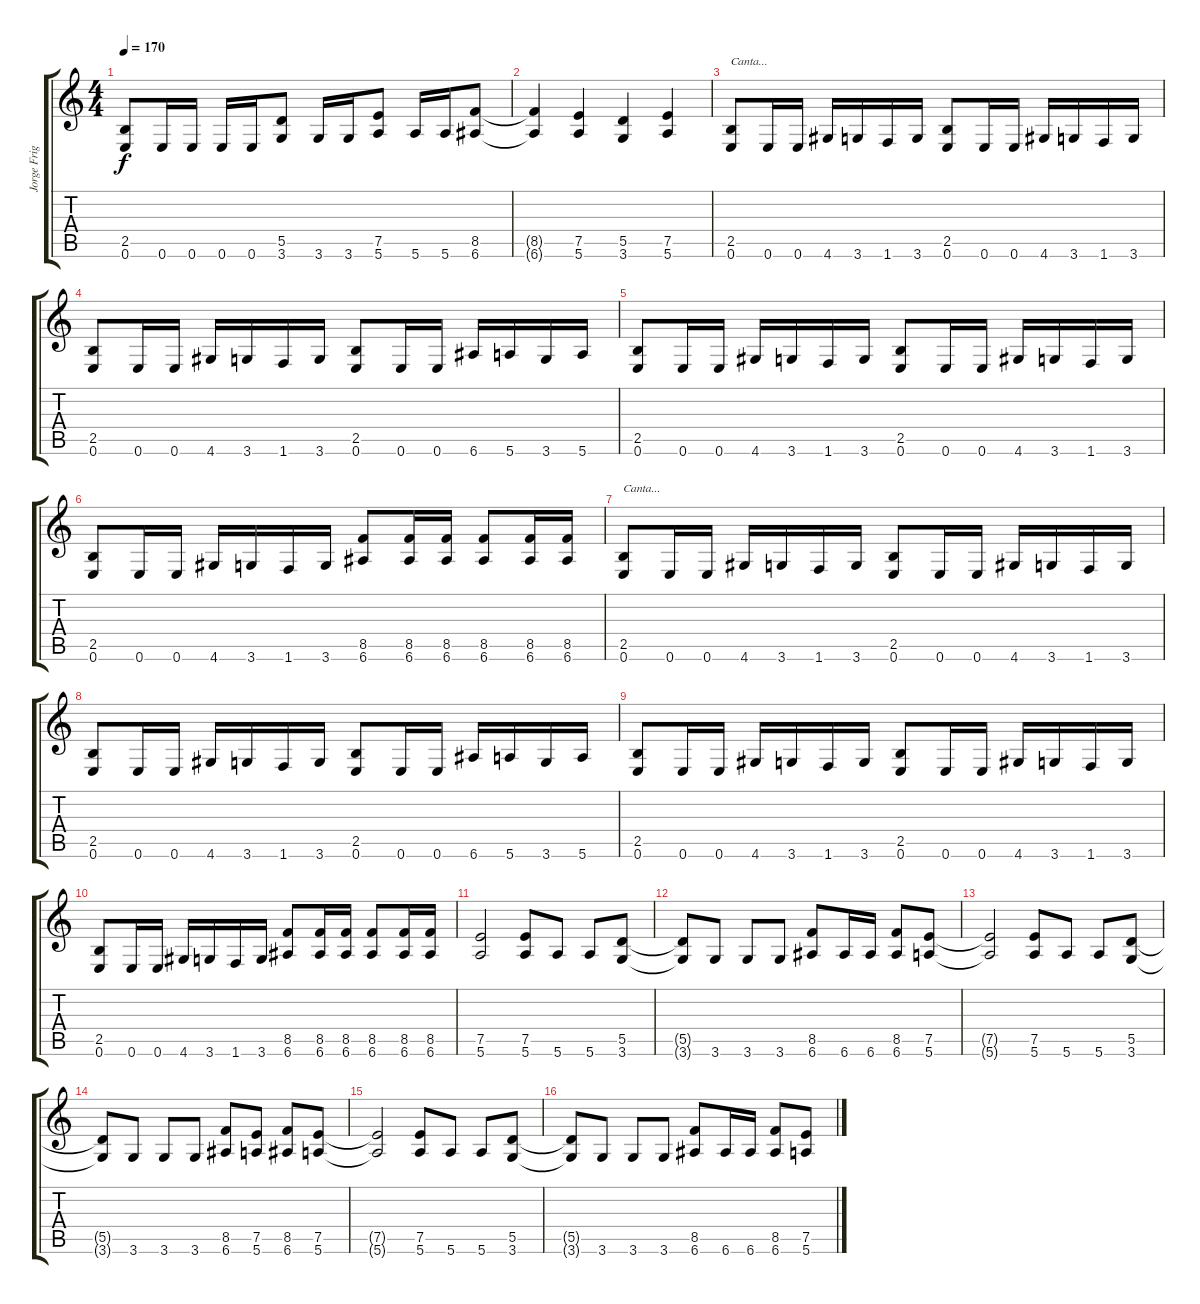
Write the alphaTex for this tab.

\track ("Jorge Frigerio Base B" "Jorge Frig") {instrument overdrivenguitar}
\staff {score tabs}
\tuning (E4 B3 G3 D3 A2 E2) {hide}
\ts (4 4)
\tempo 170
\clef g2
\ks c
(2.5 0.6).8{dy f} 0.6.16 0.6.16 0.6.16 0.6.16 (5.5 3.6).8 3.6.16 3.6.16 (7.5 5.6).8 5.6.16 5.6.16 (8.5 6.6).8 |
(8.5{t} 6.6{t}).4 (7.5 5.6).4 (5.5 3.6).4 (7.5 5.6).4 |
(2.5 0.6).8{txt "Canta..."} 0.6.16 0.6.16 4.6.16 3.6.16 1.6.16 3.6.16 (2.5 0.6).8 0.6.16 0.6.16 4.6.16 3.6.16 1.6.16 3.6.16 |
(2.5 0.6).8 0.6.16 0.6.16 4.6.16 3.6.16 1.6.16 3.6.16 (2.5 0.6).8 0.6.16 0.6.16 6.6.16 5.6.16 3.6.16 5.6.16 |
(2.5 0.6).8 0.6.16 0.6.16 4.6.16 3.6.16 1.6.16 3.6.16 (2.5 0.6).8 0.6.16 0.6.16 4.6.16 3.6.16 1.6.16 3.6.16 |
(2.5 0.6).8 0.6.16 0.6.16 4.6.16 3.6.16 1.6.16 3.6.16 (8.5 6.6).8 (8.5 6.6).16 (8.5 6.6).16 (8.5 6.6).8 (8.5 6.6).16 (8.5 6.6).16 |
(2.5 0.6).8{txt "Canta..."} 0.6.16 0.6.16 4.6.16 3.6.16 1.6.16 3.6.16 (2.5 0.6).8 0.6.16 0.6.16 4.6.16 3.6.16 1.6.16 3.6.16 |
(2.5 0.6).8 0.6.16 0.6.16 4.6.16 3.6.16 1.6.16 3.6.16 (2.5 0.6).8 0.6.16 0.6.16 6.6.16 5.6.16 3.6.16 5.6.16 |
(2.5 0.6).8 0.6.16 0.6.16 4.6.16 3.6.16 1.6.16 3.6.16 (2.5 0.6).8 0.6.16 0.6.16 4.6.16 3.6.16 1.6.16 3.6.16 |
(2.5 0.6).8 0.6.16 0.6.16 4.6.16 3.6.16 1.6.16 3.6.16 (8.5 6.6).8 (8.5 6.6).16 (8.5 6.6).16 (8.5 6.6).8 (8.5 6.6).16 (8.5 6.6).16 |
(7.5 5.6).2 (7.5 5.6).8 5.6.8 5.6.8 (5.5 3.6).8 |
(5.5{t} 3.6{t}).8 3.6.8 3.6.8 3.6.8 (8.5 6.6).8 6.6.16 6.6.16 (8.5 6.6).8 (7.5 5.6).8 |
(7.5{t} 5.6{t}).2 (7.5 5.6).8 5.6.8 5.6.8 (5.5 3.6).8 |
(5.5{t} 3.6{t}).8 3.6.8 3.6.8 3.6.8 (8.5 6.6).8 (7.5 5.6).8 (8.5 6.6).8 (7.5 5.6).8 |
(7.5{t} 5.6{t}).2 (7.5 5.6).8 5.6.8 5.6.8 (5.5 3.6).8 |
(5.5{t} 3.6{t}).8 3.6.8 3.6.8 3.6.8 (8.5 6.6).8 6.6.16 6.6.16 (8.5 6.6).8 (7.5 5.6).8
